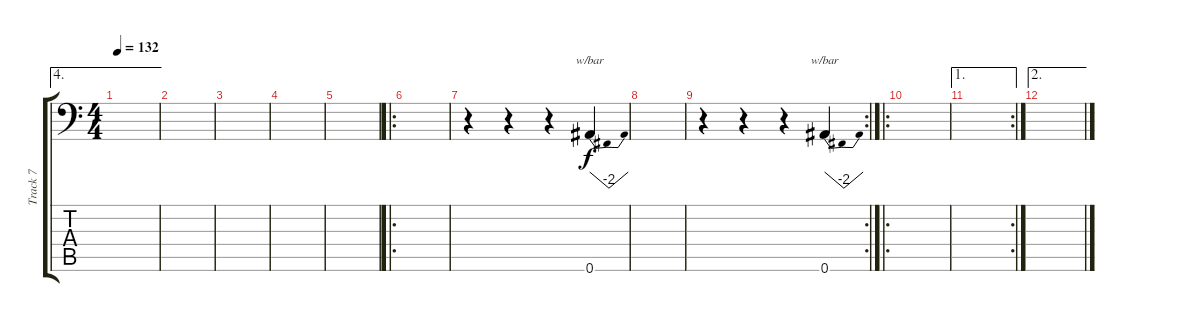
\track ("Track 7" "Track 7") {instrument distortionguitar}
\staff {score tabs}
\tuning (C4 G3 Eb3 Bb2 F2 Bb1) {hide}
\ae 4
\ts (4 4)
\tempo 132
\clef f4
\ks c
|
|
|
|
|
\ro
|
r.4 r.4 r.4 0.6.4{tbe (dip default 0 0 30 -8 60 0)} |
|
\rc 2
r.4 r.4 r.4 0.6.4{tbe (dip default 0 0 30 -8 60 0)} |
\ro
|
\ae 1
\rc 2
|
\ae 2
